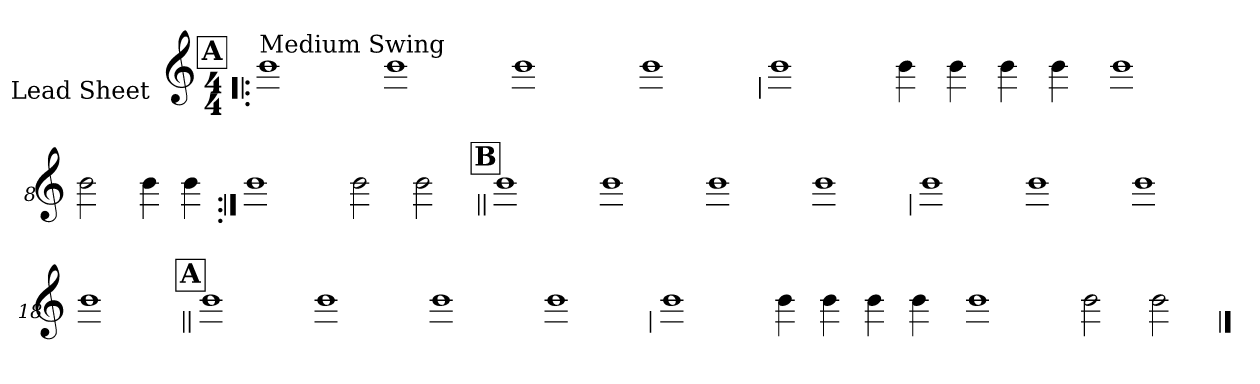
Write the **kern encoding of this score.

**kern
*part1
*staff1
*I"Lead Sheet
*stria0
*clefG2
*k[]
*C:
*M4/4
!!LO:REH:place=s1:a:t=A
=1!|:
!LO:TX:a:t=Medium Swing
1b
=2-
1b
=3-
1b
=4-
1b
!!LO:LB:g=z
=5
1b
=6-
4b
4b
4b
4b
=7-
1b
=8-
2b
4b
4b
!!LO:LB:g=z
=9:|!
1b
=10-
2b
2b
!!LO:LB:g=z
!!LO:REH:place=s1:a:t=B
=11||
1b
=12-
1b
=13-
1b
=14-
1b
!!LO:LB:g=z
=15
1b
=16-
1b
=17-
1b
=18-
1b
!!LO:LB:g=z
!!LO:REH:place=s1:a:t=A
=19||
1b
=20-
1b
=21-
1b
=22-
1b
!!LO:LB:g=z
=23
1b
=24-
4b
4b
4b
4b
=25-
1b
=26-
2b
2b
==
*-
